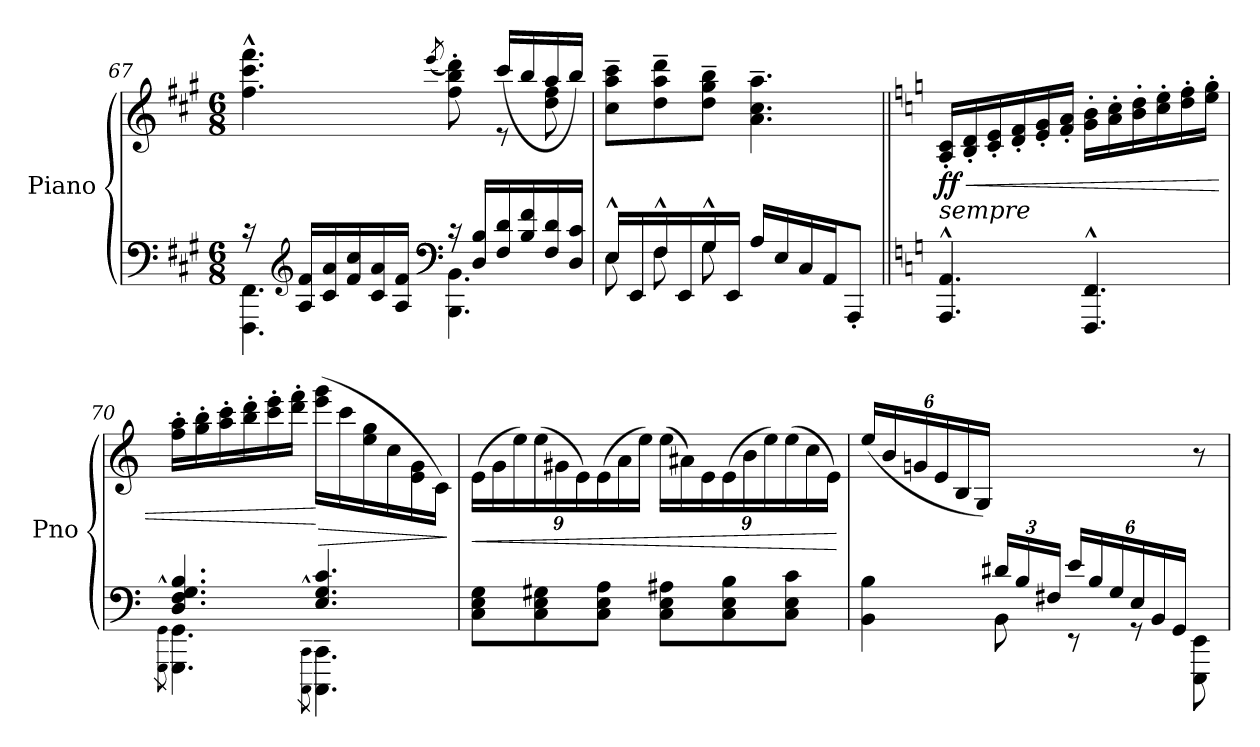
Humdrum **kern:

**kern	**kern	**dynam
*part1	*part1	*part1
*staff2	*staff1	*staff1/2
*I"Piano	*	*
*I'Pno	*	*
*clefF4	*clefG2	*
*k[f#c#g#]	*k[f#c#g#]	*
*M6/8	*M6/8	*
=67	=67	=67
*^	*^	*
16rc	4.FFF#\ 4.FF#\	4.ff#\^^ 4.ccc#\^^ 4.fff#\^^	2ryy	.
*clefG2	*	*	*	*
16A/ 16f#/LL	.	.	.	.
16c#/ 16a/	.	.	.	.
16f#/ 16cc#/	.	.	.	.
16c#/ 16a/	.	.	.	.
16A/ 16f#/JJ	.	.	.	.
*clefF4	*	*	*	*
.	.	(8qeee/	.	.
16rc	4.BBB\ 4.BB\	8ff#\' 8bb\' 8ddd\')	.	.
16D/ 16B/LL	.	.	.	.
16F#/ 16d/	.	8re	(16ccc#/LL	.
16B/ 16f#/	.	.	16bb/	.
16F#/ 16d/	.	8dd\ 8ff#\	16aa/	.
16D/ 16c#/JJ	.	.	16bb/JJ)	.
*	*	*v	*v	*
=68	=68	=68	=68
16E^^/LL	8E\	8cc#\~ 8aa\~ 8ccc#\~L	.
16EE/	.	.	.
16F#^^/	8F#\	8dd\~ 8aa\~ 8ddd\~	.
16EE/	.	.	.
16G#^^/	8G#\	8dd\~ 8gg#\~ 8bb\~J	.
16EE/JJ	.	.	.
16A/LL	4.ryy	4.a\~ 4.cc#\~ 4.aa\~	.
16E/	.	.	.
16C#/	.	.	.
16AA/J	.	.	.
8AAA'/J	.	.	.
*v	*v	*	*
!!LO:PB:g=z
=69||	=69||	=69||
*k[]	*k[]	*
*	*MM82	*
!LO:TX:a:i:t=sempre	!	!
!	!	!LO:HP:b
!	!	!LO:DY:n=1:b
4.AAA/^^ 4.AA/^^	16A/' 16c/'LL	< ff
.	16B/' 16d/'	.
.	16c/' 16e/'	.
.	16d/' 16f/'	.
.	16e/' 16g/'	.
.	16f/' 16a/'JJ	.
*	*MM84	*
4.FFF/^^ 4.FF/^^	16g\' 16b\'LL	.
.	16a\' 16cc\'	.
.	16b\' 16dd\'	.
.	16cc\' 16ee\'	.
.	16dd\' 16ff\'	.
.	16ee\' 16gg\'JJ	.
=70	=70	=70
*	*MM86	*
*^	*	*
.	8qGGG\^^ 8qGG\^^	.	.
4.D/ 4.F/ 4.G/ 4.B/	4.GGG\ 4.GG\	16ff\' 16aa\'LL	.
.	.	16gg\' 16bb\'	.
.	.	16aa\' 16ccc\'	.
.	.	16bb\' 16ddd\'	.
.	.	16ccc\' 16eee\'	.
.	.	16ddd\' 16fff\'JJ	.
*	*	*MM84	*
.	8qCCC\^^ 8qCC\^^	.	.
!	!	!	!LO:HP:n=1:b
4.E/ 4.G/ 4.c/	4.CCC\ 4.CC\	(16eee\ 16ggg\LL	[ >
.	.	16ccc\	.
.	.	16ee\ 16gg\	.
*	*	*MM82	*
.	.	16cc\	.
.	.	16e\ 16g\	.
.	.	16c\JJ)	.
*v	*v	*	*
.	.	]
=71	=71	=71
*	*Xbrackettup	*
*	*MM84	*
!	!	!LO:HP:b
8C\ 8E\ 8G\L	(24e\LL	<
.	24g\	.
.	24ee\)	.
8C\ 8E\ 8G#X\	(24ee\	.
.	24g#X\	.
.	24e\)	.
8C\ 8E\ 8A\J	(24e\	.
.	24a\	.
.	24ee\JJ)	.
*	*MM88	*
8C\ 8E\ 8A#X\L	(24ee\LL	.
.	24a#X\)	.
.	24e\	.
8C\ 8E\ 8B\	(24e\	.
.	24b\	.
.	24ee\)	.
8C\ 8E\ 8c\J	(24ee\	.
.	24cc\	.
.	24e\JJ)	.
.	.	[
!!LO:LB:g=z
=72	=72	=72
*^	*	*
4ryy	4BB\ 4B\	(>24ee/LL	.
.	.	24b/	.
.	.	24gn/	.
.	.	24e/	.
.	.	24B/	.
.	.	24G/JJ)	.
*Xbrackettup	*	*	*
24d#X/LL	8BB\	4.ryy	.
24B/	.	.	.
24F#X/JJ	.	.	.
24e/LL	8r	.	.
24B/	.	.	.
24G/	.	.	.
24E/	8rGG	.	.
24BB/	.	.	.
24GG/JJ	.	.	.
8ryy	8EEE\ 8EE\	8r	.
*v	*v	*	*
=	=	=
*-	*-	*-
